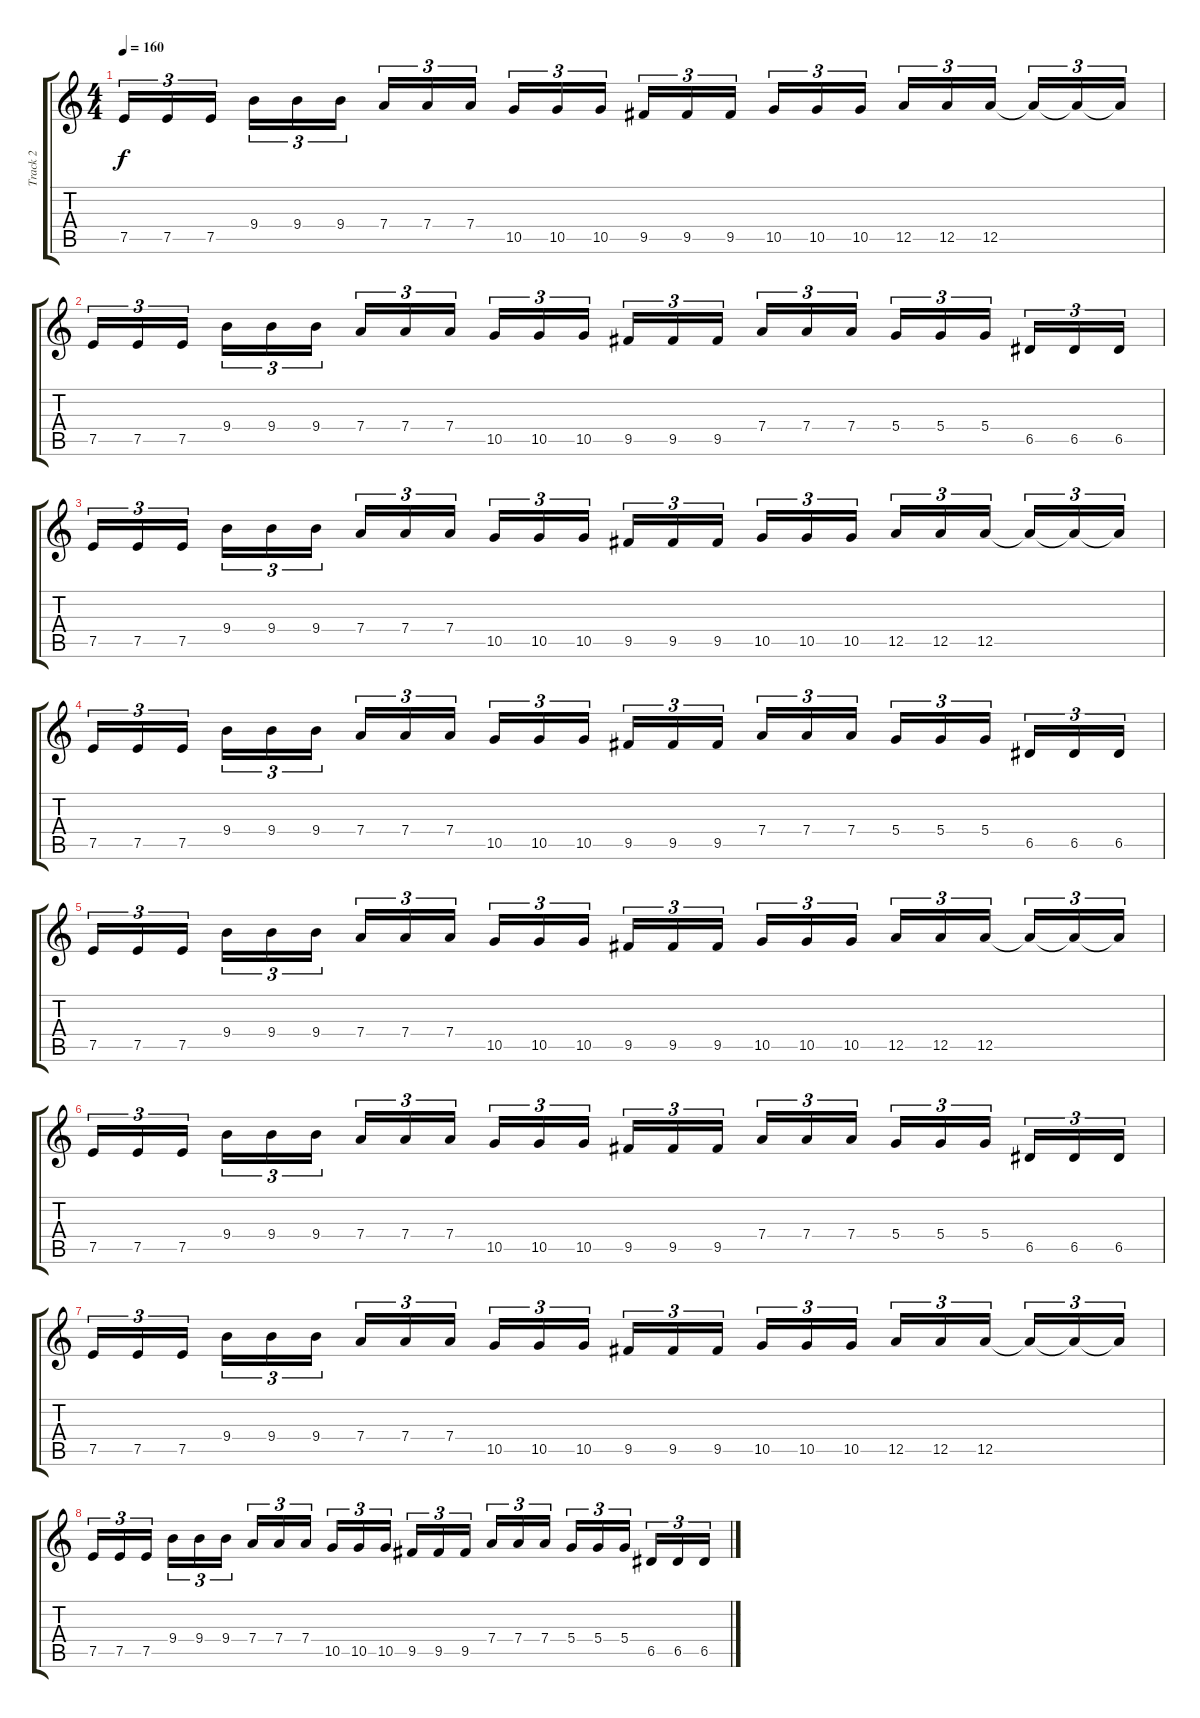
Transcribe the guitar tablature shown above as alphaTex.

\track ("Track 2" "Track 2") {instrument distortionguitar}
\staff {score tabs}
\tuning (E4 B3 G3 D3 A2 E2) {hide}
\ts (4 4)
\tempo 160
\clef g2
\ks c
7.5.16{tu (3 2) dy f} 7.5.16{tu (3 2)} 7.5.16{tu (3 2) beam splitsecondary} 9.4.16{tu (3 2)} 9.4.16{tu (3 2)} 9.4.16{tu (3 2)} 7.4.16{tu (3 2)} 7.4.16{tu (3 2)} 7.4.16{tu (3 2) beam splitsecondary} 10.5.16{tu (3 2)} 10.5.16{tu (3 2)} 10.5.16{tu (3 2)} 9.5.16{tu (3 2)} 9.5.16{tu (3 2)} 9.5.16{tu (3 2) beam splitsecondary} 10.5.16{tu (3 2)} 10.5.16{tu (3 2)} 10.5.16{tu (3 2)} 12.5.16{tu (3 2)} 12.5.16{tu (3 2)} 12.5.16{tu (3 2) beam splitsecondary} 12.5{t}.16{tu (3 2)} 12.5{t}.16{tu (3 2)} 12.5{t}.16{tu (3 2)} |
7.5.16{tu (3 2)} 7.5.16{tu (3 2)} 7.5.16{tu (3 2) beam splitsecondary} 9.4.16{tu (3 2)} 9.4.16{tu (3 2)} 9.4.16{tu (3 2)} 7.4.16{tu (3 2)} 7.4.16{tu (3 2)} 7.4.16{tu (3 2) beam splitsecondary} 10.5.16{tu (3 2)} 10.5.16{tu (3 2)} 10.5.16{tu (3 2)} 9.5.16{tu (3 2)} 9.5.16{tu (3 2)} 9.5.16{tu (3 2) beam splitsecondary} 7.4.16{tu (3 2)} 7.4.16{tu (3 2)} 7.4.16{tu (3 2)} 5.4.16{tu (3 2)} 5.4.16{tu (3 2)} 5.4.16{tu (3 2) beam splitsecondary} 6.5.16{tu (3 2)} 6.5.16{tu (3 2)} 6.5.16{tu (3 2)} |
7.5.16{tu (3 2)} 7.5.16{tu (3 2)} 7.5.16{tu (3 2) beam splitsecondary} 9.4.16{tu (3 2)} 9.4.16{tu (3 2)} 9.4.16{tu (3 2)} 7.4.16{tu (3 2)} 7.4.16{tu (3 2)} 7.4.16{tu (3 2) beam splitsecondary} 10.5.16{tu (3 2)} 10.5.16{tu (3 2)} 10.5.16{tu (3 2)} 9.5.16{tu (3 2)} 9.5.16{tu (3 2)} 9.5.16{tu (3 2) beam splitsecondary} 10.5.16{tu (3 2)} 10.5.16{tu (3 2)} 10.5.16{tu (3 2)} 12.5.16{tu (3 2)} 12.5.16{tu (3 2)} 12.5.16{tu (3 2) beam splitsecondary} 12.5{t}.16{tu (3 2)} 12.5{t}.16{tu (3 2)} 12.5{t}.16{tu (3 2)} |
7.5.16{tu (3 2)} 7.5.16{tu (3 2)} 7.5.16{tu (3 2) beam splitsecondary} 9.4.16{tu (3 2)} 9.4.16{tu (3 2)} 9.4.16{tu (3 2)} 7.4.16{tu (3 2)} 7.4.16{tu (3 2)} 7.4.16{tu (3 2) beam splitsecondary} 10.5.16{tu (3 2)} 10.5.16{tu (3 2)} 10.5.16{tu (3 2)} 9.5.16{tu (3 2)} 9.5.16{tu (3 2)} 9.5.16{tu (3 2) beam splitsecondary} 7.4.16{tu (3 2)} 7.4.16{tu (3 2)} 7.4.16{tu (3 2)} 5.4.16{tu (3 2)} 5.4.16{tu (3 2)} 5.4.16{tu (3 2) beam splitsecondary} 6.5.16{tu (3 2)} 6.5.16{tu (3 2)} 6.5.16{tu (3 2)} |
7.5.16{tu (3 2)} 7.5.16{tu (3 2)} 7.5.16{tu (3 2) beam splitsecondary} 9.4.16{tu (3 2)} 9.4.16{tu (3 2)} 9.4.16{tu (3 2)} 7.4.16{tu (3 2)} 7.4.16{tu (3 2)} 7.4.16{tu (3 2) beam splitsecondary} 10.5.16{tu (3 2)} 10.5.16{tu (3 2)} 10.5.16{tu (3 2)} 9.5.16{tu (3 2)} 9.5.16{tu (3 2)} 9.5.16{tu (3 2) beam splitsecondary} 10.5.16{tu (3 2)} 10.5.16{tu (3 2)} 10.5.16{tu (3 2)} 12.5.16{tu (3 2)} 12.5.16{tu (3 2)} 12.5.16{tu (3 2) beam splitsecondary} 12.5{t}.16{tu (3 2)} 12.5{t}.16{tu (3 2)} 12.5{t}.16{tu (3 2)} |
7.5.16{tu (3 2)} 7.5.16{tu (3 2)} 7.5.16{tu (3 2) beam splitsecondary} 9.4.16{tu (3 2)} 9.4.16{tu (3 2)} 9.4.16{tu (3 2)} 7.4.16{tu (3 2)} 7.4.16{tu (3 2)} 7.4.16{tu (3 2) beam splitsecondary} 10.5.16{tu (3 2)} 10.5.16{tu (3 2)} 10.5.16{tu (3 2)} 9.5.16{tu (3 2)} 9.5.16{tu (3 2)} 9.5.16{tu (3 2) beam splitsecondary} 7.4.16{tu (3 2)} 7.4.16{tu (3 2)} 7.4.16{tu (3 2)} 5.4.16{tu (3 2)} 5.4.16{tu (3 2)} 5.4.16{tu (3 2) beam splitsecondary} 6.5.16{tu (3 2)} 6.5.16{tu (3 2)} 6.5.16{tu (3 2)} |
7.5.16{tu (3 2)} 7.5.16{tu (3 2)} 7.5.16{tu (3 2) beam splitsecondary} 9.4.16{tu (3 2)} 9.4.16{tu (3 2)} 9.4.16{tu (3 2)} 7.4.16{tu (3 2)} 7.4.16{tu (3 2)} 7.4.16{tu (3 2) beam splitsecondary} 10.5.16{tu (3 2)} 10.5.16{tu (3 2)} 10.5.16{tu (3 2)} 9.5.16{tu (3 2)} 9.5.16{tu (3 2)} 9.5.16{tu (3 2) beam splitsecondary} 10.5.16{tu (3 2)} 10.5.16{tu (3 2)} 10.5.16{tu (3 2)} 12.5.16{tu (3 2)} 12.5.16{tu (3 2)} 12.5.16{tu (3 2) beam splitsecondary} 12.5{t}.16{tu (3 2)} 12.5{t}.16{tu (3 2)} 12.5{t}.16{tu (3 2)} |
7.5.16{tu (3 2)} 7.5.16{tu (3 2)} 7.5.16{tu (3 2) beam splitsecondary} 9.4.16{tu (3 2)} 9.4.16{tu (3 2)} 9.4.16{tu (3 2)} 7.4.16{tu (3 2)} 7.4.16{tu (3 2)} 7.4.16{tu (3 2) beam splitsecondary} 10.5.16{tu (3 2)} 10.5.16{tu (3 2)} 10.5.16{tu (3 2)} 9.5.16{tu (3 2)} 9.5.16{tu (3 2)} 9.5.16{tu (3 2) beam splitsecondary} 7.4.16{tu (3 2)} 7.4.16{tu (3 2)} 7.4.16{tu (3 2)} 5.4.16{tu (3 2)} 5.4.16{tu (3 2)} 5.4.16{tu (3 2) beam splitsecondary} 6.5.16{tu (3 2)} 6.5.16{tu (3 2)} 6.5.16{tu (3 2)}
